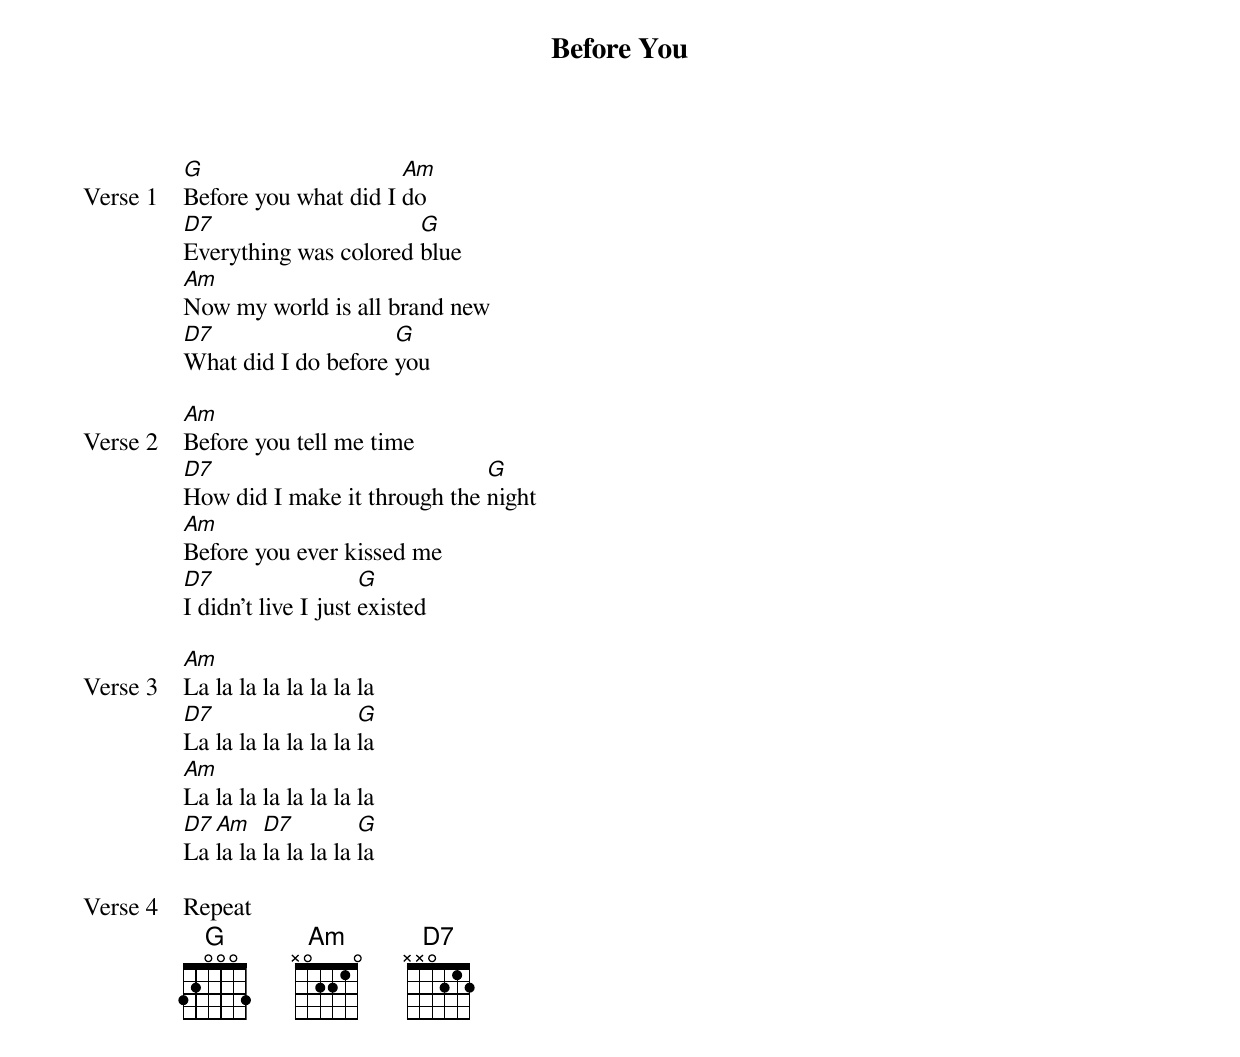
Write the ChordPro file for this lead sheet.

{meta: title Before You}
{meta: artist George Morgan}
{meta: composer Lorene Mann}

{start_of_verse: Verse 1}
[G]Before you what did I [Am]do
[D7]Everything was colored [G]blue
[Am]Now my world is all brand new
[D7]What did I do before [G]you
{end_of_verse}

{start_of_verse: Verse 2}
[Am]Before you tell me time
[D7]How did I make it through the [G]night
[Am]Before you ever kissed me
[D7]I didn't live I just [G]existed
{end_of_verse}

{start_of_verse: Verse 3}
[Am]La la la la la la la la
[D7]La la la la la la la [G]la
[Am]La la la la la la la la
[D7]La [Am]la la [D7]la la la la [G]la
{end_of_verse}

{start_of_verse: Verse 4}
Repeat
{end_of_verse}
